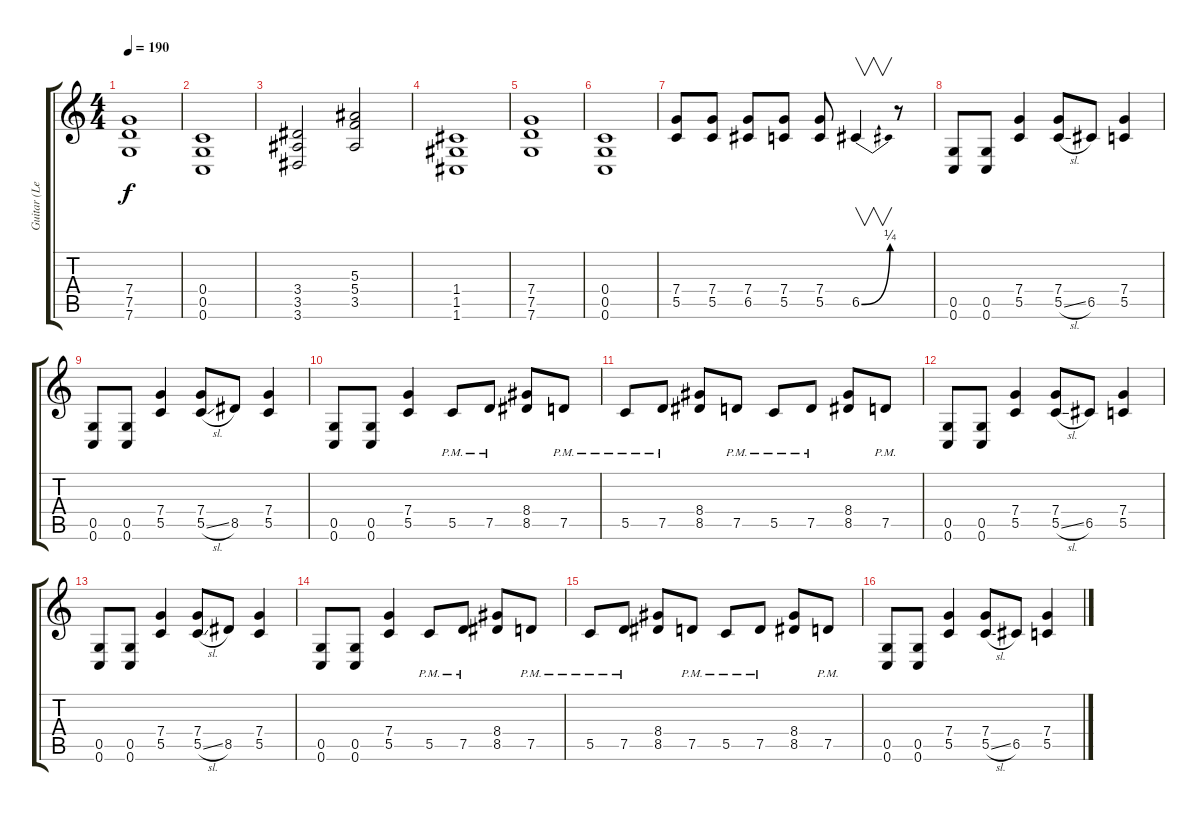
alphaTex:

\track ("Guitar (Lead)" "Guitar (Le") {instrument overdrivenguitar}
\staff {score tabs}
\tuning (D4 A3 F3 C3 G2 C2) {hide}
\ts (4 4)
\tempo 190
\clef g2
\ks c
(7.4 7.5 7.6).1{dy f} |
(0.4 0.5 0.6).1 |
(3.4 3.5 3.6).2 (5.3 5.4 3.5).2 |
(1.4 1.5 1.6).1 |
(7.4 7.5 7.6).1 |
(0.4 0.5 0.6).1 |
(7.4 5.5).8 (7.4 5.5).8 (7.4 6.5).8 (7.4 5.5).8 (7.4 5.5).8 6.5{be (bend 0 0 60 1)}.4{v} r.8 |
(0.5 0.6).8 (0.5 0.6).8 (7.4 5.5).4 (7.4 5.5{sl}).8 6.5.8 (7.4 5.5).4 |
(0.5 0.6).8 (0.5 0.6).8 (7.4 5.5).4 (7.4 5.5{sl}).8 8.5.8 (7.4 5.5).4 |
(0.5 0.6).8 (0.5 0.6).8 (7.4 5.5).4 5.5{pm}.8 7.5{pm}.8 (8.4 8.5).8 7.5{pm}.8 |
5.5{pm}.8 7.5{pm}.8 (8.4 8.5).8 7.5{pm}.8 5.5{pm}.8 7.5{pm}.8 (8.4 8.5).8 7.5{pm}.8 |
(0.5 0.6).8 (0.5 0.6).8 (7.4 5.5).4 (7.4 5.5{sl}).8 6.5.8 (7.4 5.5).4 |
(0.5 0.6).8 (0.5 0.6).8 (7.4 5.5).4 (7.4 5.5{sl}).8 8.5.8 (7.4 5.5).4 |
(0.5 0.6).8 (0.5 0.6).8 (7.4 5.5).4 5.5{pm}.8 7.5{pm}.8 (8.4 8.5).8 7.5{pm}.8 |
5.5{pm}.8 7.5{pm}.8 (8.4 8.5).8 7.5{pm}.8 5.5{pm}.8 7.5{pm}.8 (8.4 8.5).8 7.5{pm}.8 |
(0.5 0.6).8 (0.5 0.6).8 (7.4 5.5).4 (7.4 5.5{sl}).8 6.5.8 (7.4 5.5).4
